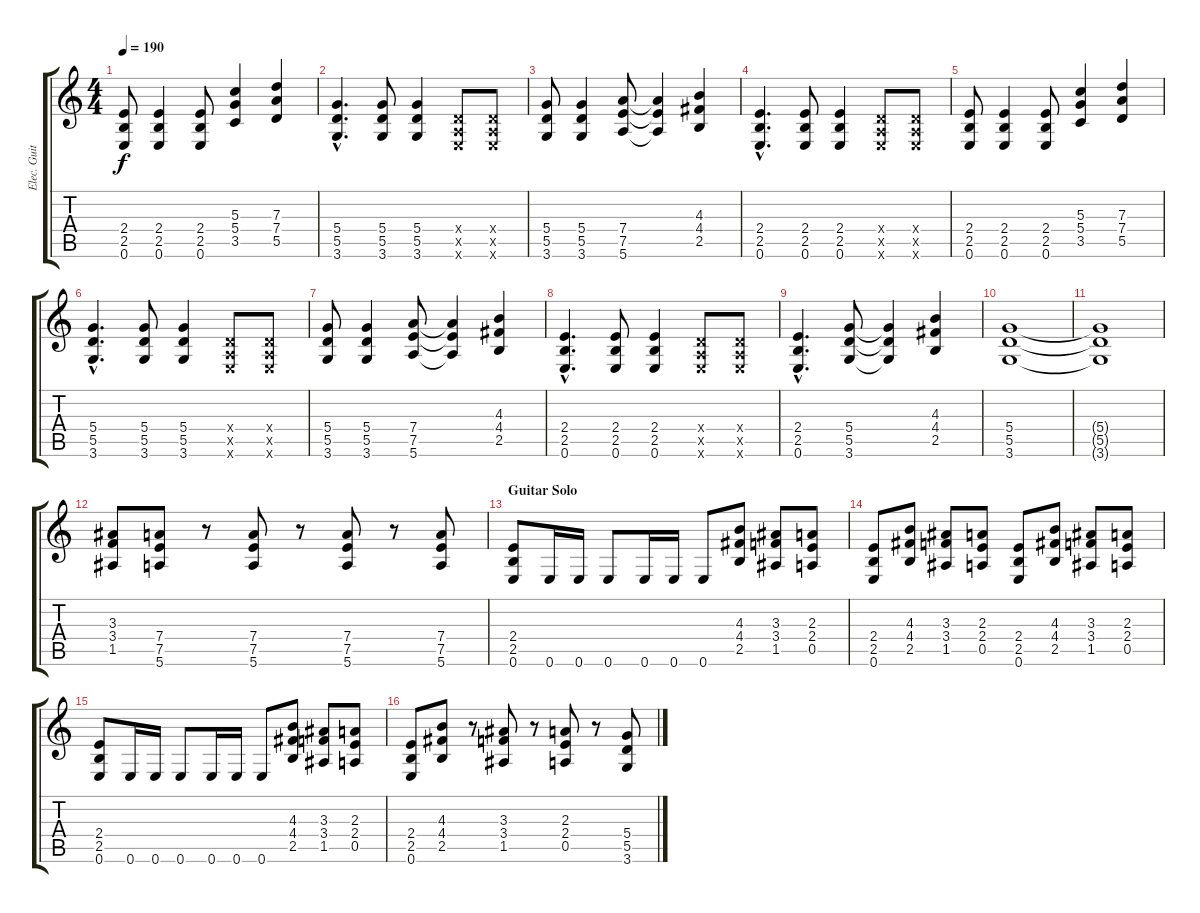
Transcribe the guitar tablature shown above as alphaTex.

\track ("Elec. Guitar 1" "Elec. Guit") {instrument distortionguitar}
\staff {score tabs}
\tuning (E4 B3 G3 D3 A2 E2) {hide}
\ts (4 4)
\tempo 190
\clef g2
\ks c
(2.4 2.5 0.6).8{dy f} (2.4 2.5 0.6).4 (2.4 2.5 0.6).8 (5.3 5.4 3.5).4 (7.3 7.4 5.5).4 |
(5.4{hac} 5.5{hac} 3.6{hac}).4{d} (5.4 5.5 3.6).8 (5.4 5.5 3.6).4 (0.4{x} 0.5{x} 0.6{x}).8 (0.4{x} 0.5{x} 0.6{x}).8 |
(5.4 5.5 3.6).8 (5.4 5.5 3.6).4 (7.4 7.5 5.6).8 (7.4{t} 7.5{t} 5.6{t}).4 (4.3 4.4 2.5).4 |
(2.4{hac} 2.5{hac} 0.6{hac}).4{d} (2.4 2.5 0.6).8 (2.4 2.5 0.6).4 (0.4{x} 0.5{x} 0.6{x}).8 (0.4{x} 0.5{x} 0.6{x}).8 |
(2.4 2.5 0.6).8 (2.4 2.5 0.6).4 (2.4 2.5 0.6).8 (5.3 5.4 3.5).4 (7.3 7.4 5.5).4 |
(5.4{hac} 5.5{hac} 3.6{hac}).4{d} (5.4 5.5 3.6).8 (5.4 5.5 3.6).4 (0.4{x} 0.5{x} 0.6{x}).8 (0.4{x} 0.5{x} 0.6{x}).8 |
(5.4 5.5 3.6).8 (5.4 5.5 3.6).4 (7.4 7.5 5.6).8 (7.4{t} 7.5{t} 5.6{t}).4 (4.3 4.4 2.5).4 |
(2.4{hac} 2.5{hac} 0.6{hac}).4{d} (2.4 2.5 0.6).8 (2.4 2.5 0.6).4 (0.4{x} 0.5{x} 0.6{x}).8 (0.4{x} 0.5{x} 0.6{x}).8 |
(2.4{hac} 2.5{hac} 0.6{hac}).4{d} (5.4 5.5 3.6).8 (5.4{t} 5.5{t} 3.6{t}).4 (4.3 4.4 2.5).4 |
(5.4 5.5 3.6).1 |
(5.4{t} 5.5{t} 3.6{t}).1 |
(3.3 3.4 1.5).8 (7.4 7.5 5.6).8 r.8 (7.4 7.5 5.6).8 r.8 (7.4 7.5 5.6).8 r.8 (7.4 7.5 5.6).8 |
\section ("" "Guitar Solo")
(2.4 2.5 0.6).8{volume 10} 0.6.16 0.6.16 0.6.8 0.6.16 0.6.16 0.6.8 (4.3 4.4 2.5).8 (3.3 3.4 1.5).8 (2.3 2.4 0.5).8 |
(2.4 2.5 0.6).8 (4.3 4.4 2.5).8 (3.3 3.4 1.5).8 (2.3 2.4 0.5).8 (2.4 2.5 0.6).8 (4.3 4.4 2.5).8 (3.3 3.4 1.5).8 (2.3 2.4 0.5).8 |
(2.4 2.5 0.6).8 0.6.16 0.6.16 0.6.8 0.6.16 0.6.16 0.6.8 (4.3 4.4 2.5).8 (3.3 3.4 1.5).8 (2.3 2.4 0.5).8 |
(2.4 2.5 0.6).8 (4.3 4.4 2.5).8 r.8 (3.3 3.4 1.5).8 r.8 (2.3 2.4 0.5).8 r.8 (5.4 5.5 3.6).8
